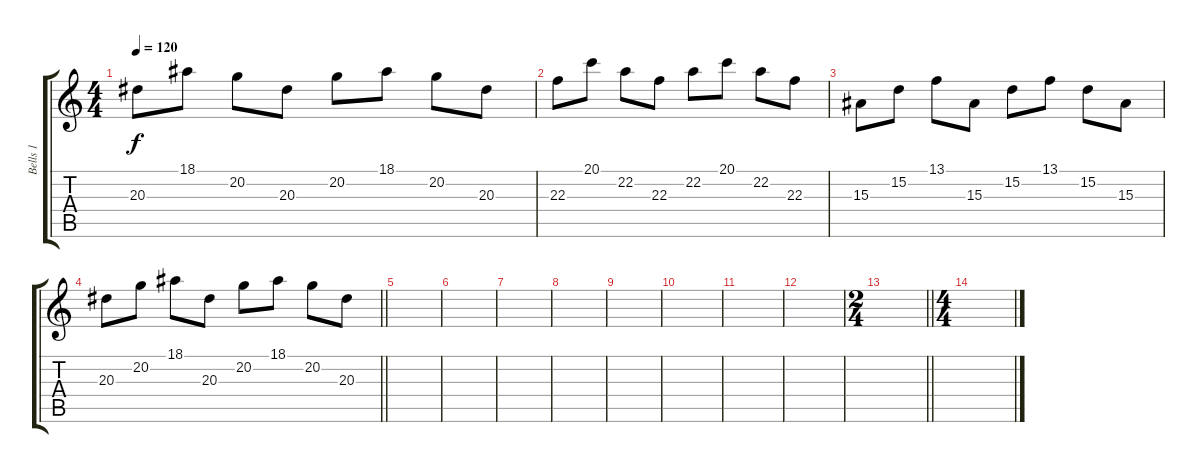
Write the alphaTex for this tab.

\track ("Bells 1" "Bells 1") {instrument musicbox}
\staff {score tabs}
\tuning (E4 B3 G3 D3 A2 E2) {hide}
\ts (4 4)
\tempo 120
\clef g2
\ks c
20.3.8{dy f} 18.1.8 20.2.8 20.3.8 20.2.8 18.1.8 20.2.8 20.3.8 |
22.3.8 20.1.8 22.2.8 22.3.8 22.2.8 20.1.8 22.2.8 22.3.8 |
15.3.8 15.2.8 13.1.8 15.3.8 15.2.8 13.1.8 15.2.8 15.3.8 |
\barLineRight lightlight
20.3.8 20.2.8 18.1.8 20.3.8 20.2.8 18.1.8 20.2.8 20.3.8 |
|
|
|
|
|
|
|
|
\ts (2 4)
\barLineRight lightlight
|
\ts (4 4)
